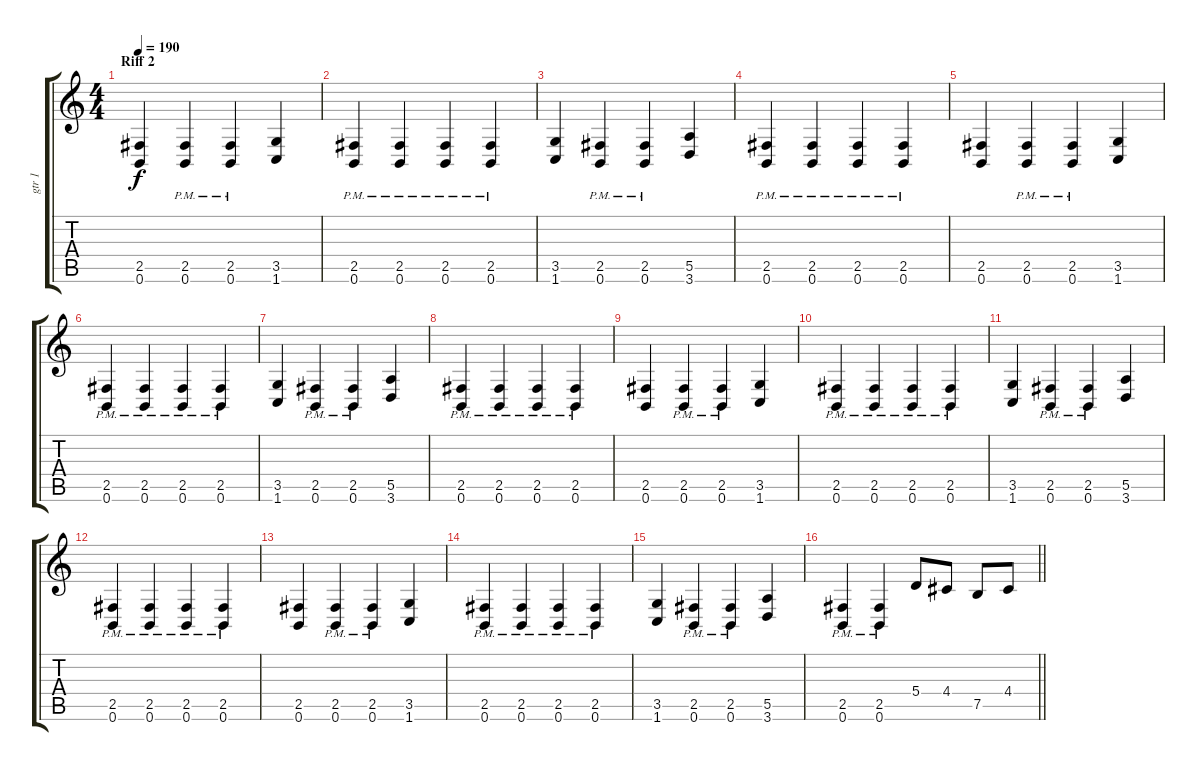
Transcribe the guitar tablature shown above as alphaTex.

\track ("gtr 1" "gtr 1") {instrument overdrivenguitar}
\staff {score tabs}
\tuning (B3 Gb3 D3 A2 E2 B1) {hide}
\ts (4 4)
\section ("" "Riff 2")
\tempo 190
\clef g2
\ks c
(2.5 0.6).4{dy f} (2.5{pm} 0.6{pm}).4 (2.5{pm} 0.6{pm}).4 (3.5 1.6).4 |
(2.5{pm} 0.6{pm}).4 (2.5{pm} 0.6{pm}).4 (2.5{pm} 0.6{pm}).4 (2.5{pm} 0.6{pm}).4 |
(3.5 1.6).4 (2.5{pm} 0.6{pm}).4 (2.5{pm} 0.6{pm}).4 (5.5 3.6).4 |
(2.5{pm} 0.6{pm}).4 (2.5{pm} 0.6{pm}).4 (2.5{pm} 0.6{pm}).4 (2.5{pm} 0.6{pm}).4 |
(2.5 0.6).4 (2.5{pm} 0.6{pm}).4 (2.5{pm} 0.6{pm}).4 (3.5 1.6).4 |
(2.5{pm} 0.6{pm}).4 (2.5{pm} 0.6{pm}).4 (2.5{pm} 0.6{pm}).4 (2.5{pm} 0.6{pm}).4 |
(3.5 1.6).4 (2.5{pm} 0.6{pm}).4 (2.5{pm} 0.6{pm}).4 (5.5 3.6).4 |
(2.5{pm} 0.6{pm}).4 (2.5{pm} 0.6{pm}).4 (2.5{pm} 0.6{pm}).4 (2.5{pm} 0.6{pm}).4 |
(2.5 0.6).4 (2.5{pm} 0.6{pm}).4 (2.5{pm} 0.6{pm}).4 (3.5 1.6).4 |
(2.5{pm} 0.6{pm}).4 (2.5{pm} 0.6{pm}).4 (2.5{pm} 0.6{pm}).4 (2.5{pm} 0.6{pm}).4 |
(3.5 1.6).4 (2.5{pm} 0.6{pm}).4 (2.5{pm} 0.6{pm}).4 (5.5 3.6).4 |
(2.5{pm} 0.6{pm}).4 (2.5{pm} 0.6{pm}).4 (2.5{pm} 0.6{pm}).4 (2.5{pm} 0.6{pm}).4 |
(2.5 0.6).4 (2.5{pm} 0.6{pm}).4 (2.5{pm} 0.6{pm}).4 (3.5 1.6).4 |
(2.5{pm} 0.6{pm}).4 (2.5{pm} 0.6{pm}).4 (2.5{pm} 0.6{pm}).4 (2.5{pm} 0.6{pm}).4 |
(3.5 1.6).4 (2.5{pm} 0.6{pm}).4 (2.5{pm} 0.6{pm}).4 (5.5 3.6).4 |
\barLineRight lightlight
(2.5{pm} 0.6{pm}).4 (2.5{pm} 0.6{pm}).4 5.4.8 4.4.8 7.5.8 4.4.8
